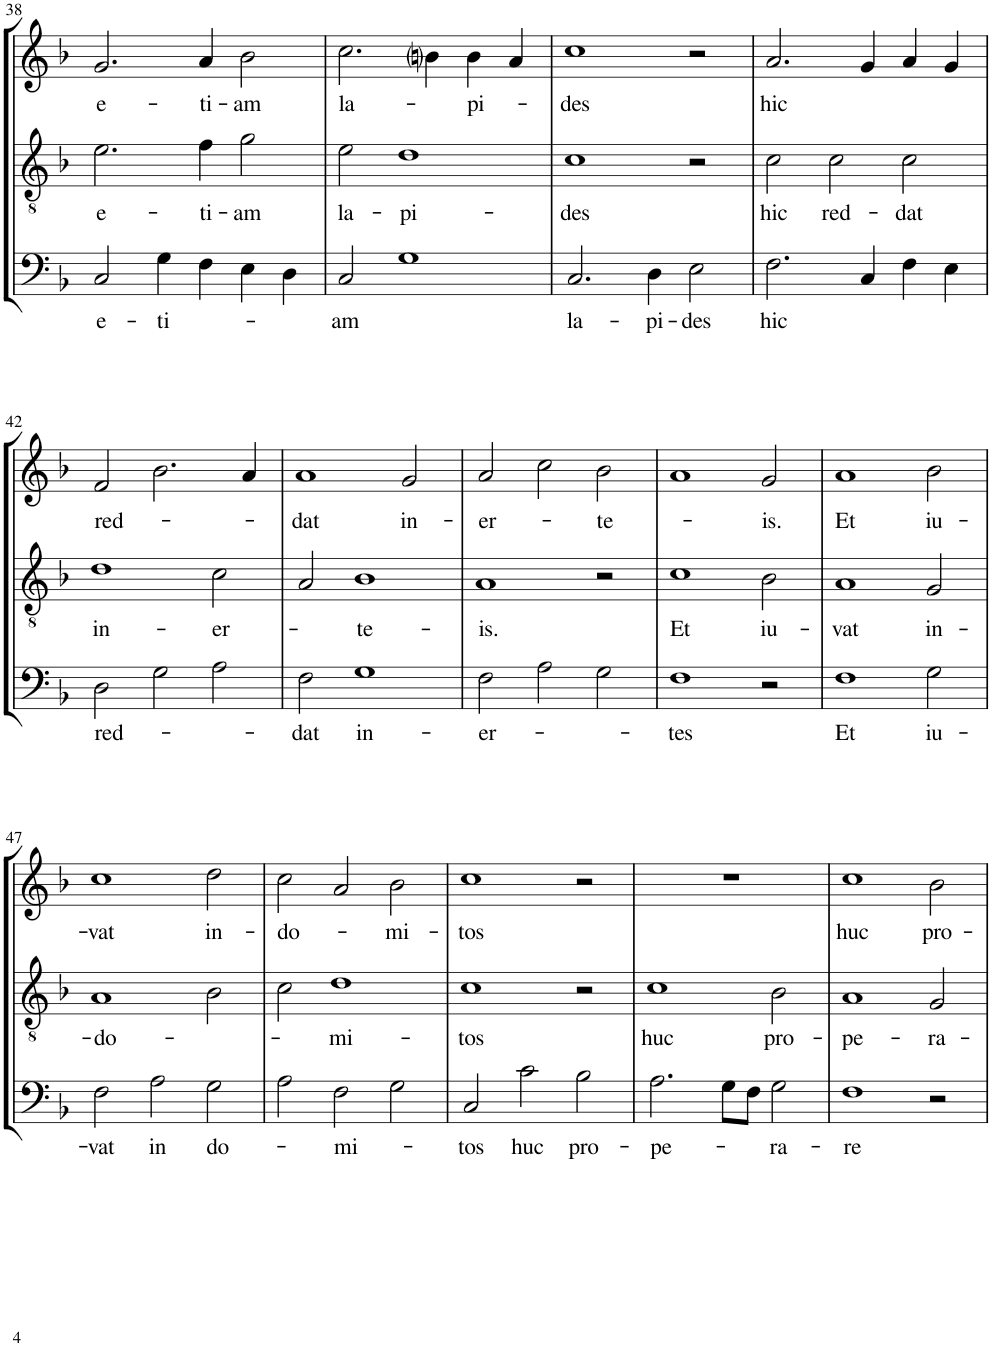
**kern	**text	**kern	**text	**kern	**text
*part3	*part3	*part2	*part2	*part1	*part1
*staff3	*staff3	*staff2	*staff2	*staff1	*staff1
*I"Bassus	*	*I"Tenor	*	*I"Cantus	*
!!LO:PB:g=z
*clefF4	*	*clefGv2	*	*clefG2	*
*k[b-]	*	*k[b-]	*	*k[b-]	*
*M3/2	*	*M3/2	*	*M3/2	*
=38	=38	=38	=38	=38	=38
!	!LO:LY:b	!	!LO:LY:b	!	!LO:LY:b
2C/	e-	2.e\	e-	2.g/	e-
!	!LO:LY:b	!	!	!	!
4G\	-ti-	.	.	.	.
!	!	!	!LO:LY:b	!	!LO:LY:b
4F\	.	4f\	-ti-	4a/	-ti-
!	!	!	!LO:LY:b	!	!LO:LY:b
4E\	.	2g\	-am	2b-\	-am
4D\	.	.	.	.	.
=39	=39	=39	=39	=39	=39
!	!LO:LY:b	!	!LO:LY:b	!	!LO:LY:b
2C/	am	2e\	la-	2.cc\	la-
!	!	!	!LO:LY:b	!	!
1G	.	1d	-pi-	.	.
.	.	.	.	4bni\	.
!	!	!	!	!	!LO:LY:b
.	.	.	.	4b\	-pi-
.	.	.	.	4a/	.
=40	=40	=40	=40	=40	=40
!	!LO:LY:b	!	!LO:LY:b	!	!LO:LY:b
2.C/	la-	1c	-des	1cc	-des
!	!LO:LY:b	!	!	!	!
4D\	-pi-	.	.	.	.
!	!LO:LY:b	!	!	!	!
2E\	-des	2r	.	2r	.
=41	=41	=41	=41	=41	=41
!	!LO:LY:b	!	!LO:LY:b	!	!LO:LY:b
2.F\	hic	2c\	hic	2.a/	hic
!	!	!	!LO:LY:b	!	!
.	.	2c\	red-	.	.
4C/	.	.	.	4g/	.
!	!	!	!LO:LY:b	!	!
4F\	.	2c\	-dat	4a/	.
4E\	.	.	.	4g/	.
!!LO:LB:g=z
=42	=42	=42	=42	=42	=42
!	!LO:LY:b	!	!LO:LY:b	!	!LO:LY:b
2D\	red-	1d	in-	2f/	red-
2G\	.	.	.	2.b-\	.
!	!	!	!LO:LY:b	!	!
2A\	.	2c\	-er-	.	.
.	.	.	.	4a/	.
=43	=43	=43	=43	=43	=43
!	!LO:LY:b	!	!	!	!LO:LY:b
2F\	dat	2A/	.	1a	-dat
!	!LO:LY:b	!	!LO:LY:b	!	!
1G	in-	1B-	-te-	.	.
!	!	!	!	!	!LO:LY:b
.	.	.	.	2g/	in-
=44	=44	=44	=44	=44	=44
!	!LO:LY:b	!	!LO:LY:b	!	!LO:LY:b
2F\	-er-	1A	-is.	2a/	-er-
2A\	.	.	.	2cc\	.
!	!	!	!	!	!LO:LY:b
2G\	.	2r	.	2b-\	-te-
=45	=45	=45	=45	=45	=45
!	!LO:LY:b	!	!LO:LY:b	!	!
1F	-tes	1c	Et	1a	.
!	!	!	!LO:LY:b	!	!LO:LY:b
2r	.	2B-\	iu-	2g/	-is.
=46	=46	=46	=46	=46	=46
!	!LO:LY:b	!	!LO:LY:b	!	!LO:LY:b
1F	Et	1A	-vat	1a	Et
!	!LO:LY:b	!	!LO:LY:b	!	!LO:LY:b
2G\	iu-	2G/	in-	2b-\	iu-
!!LO:LB:g=z
=47	=47	=47	=47	=47	=47
!	!LO:LY:b	!	!LO:LY:b	!	!LO:LY:b
2F\	-vat	1A	-do-	1cc	-vat
!	!LO:LY:b	!	!	!	!
2A\	in	.	.	.	.
!	!LO:LY:b	!	!	!	!LO:LY:b
2G\	do-	2B-\	.	2dd\	in-
=48	=48	=48	=48	=48	=48
!	!	!	!	!	!LO:LY:b
2A\	.	2c\	.	2cc\	-do-
!	!LO:LY:b	!	!LO:LY:b	!	!
2F\	-mi-	1d	-mi-	2a/	.
!	!	!	!	!	!LO:LY:b
2G\	.	.	.	2b-\	-mi-
=49	=49	=49	=49	=49	=49
!	!LO:LY:b	!	!LO:LY:b	!	!LO:LY:b
2C/	-tos	1c	-tos	1cc	-tos
!	!LO:LY:b	!	!	!	!
2c\	huc	.	.	.	.
!	!LO:LY:b	!	!	!	!
2B-\	pro-	2r	.	2r	.
=50	=50	=50	=50	=50	=50
!	!LO:LY:b	!	!LO:LY:b	!	!
2.A\	-pe-	1c	huc	1.r	.
8G\L	.	.	.	.	.
8F\J	.	.	.	.	.
!	!LO:LY:b	!	!LO:LY:b	!	!
2G\	-ra-	2B-\	pro-	.	.
=51	=51	=51	=51	=51	=51
!	!LO:LY:b	!	!LO:LY:b	!	!LO:LY:b
1F	-re	1A	-pe-	1cc	huc
!	!	!	!LO:LY:b	!	!LO:LY:b
2r	.	2G/	-ra-	2b-\	pro-
=	=	=	=	=	=
*-	*-	*-	*-	*-	*-
